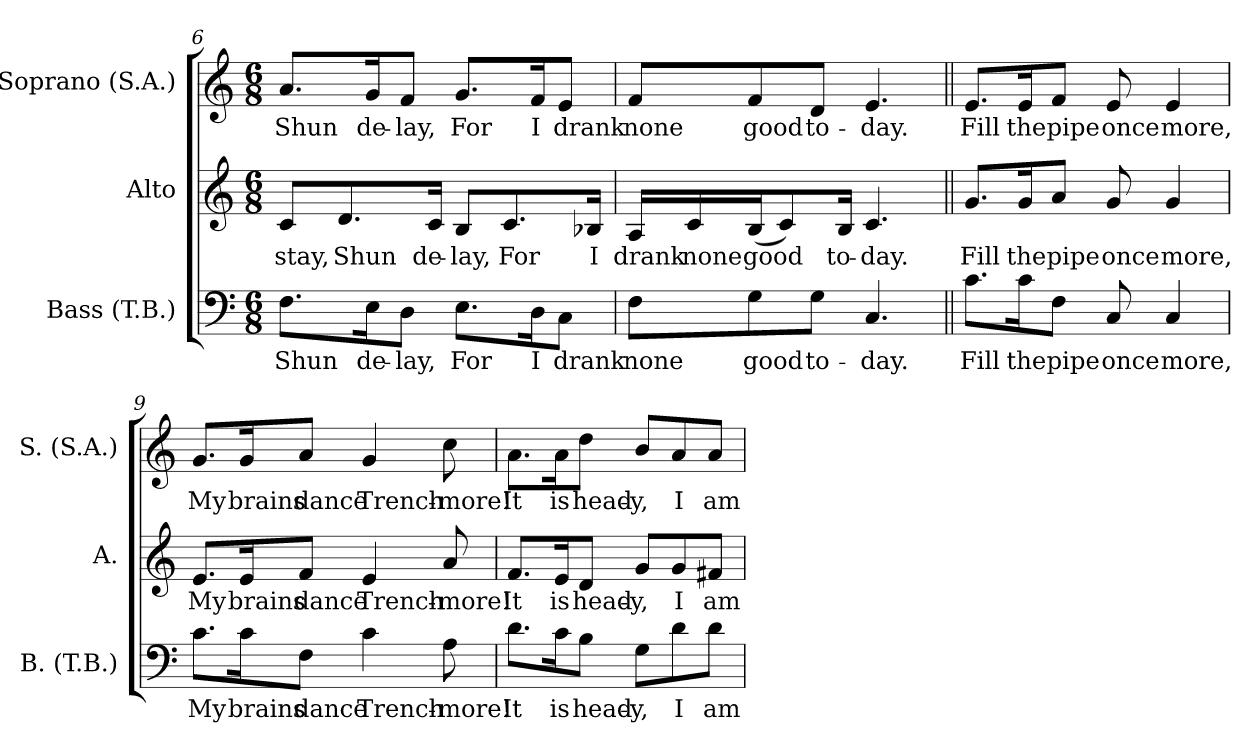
**kern	**text	**kern	**text	**kern	**text
*part3	*part3	*part2	*part2	*part1	*part1
*staff3	*staff3	*staff2	*staff2	*staff1	*staff1
*I"Bass (T.B.)	*	*I"Alto	*	*I"Soprano (S.A.)	*
*I'B. (T.B.)	*	*I'A.	*	*I'S. (S.A.)	*
*clefF4	*	*clefG2	*	*clefG2	*
*k[]	*	*k[]	*	*k[]	*
*C:	*	*C:	*	*C:	*
*M6/8	*	*M6/8	*	*M6/8	*
=6	=6	=6	=6	=6	=6
!	!LO:LY:b:color=#000000	!	!	!	!
!	!	!	!LO:LY:b:color=#000000	!	!
!	!	!	!	!	!LO:LY:b:color=#000000
8.Fi\L	Shun	8ci/L	stay,	8.ai/L	Shun
!	!	!	!LO:LY:b:color=#000000	!	!
.	.	8.di/	Shun	.	.
!	!LO:LY:b:color=#000000	!	!	!	!
!	!	!	!	!	!LO:LY:b:color=#000000
16Ei\K	de-	.	.	16gi/K	de-
!	!LO:LY:b:color=#000000	!	!	!	!
!	!	!	!	!	!LO:LY:b:color=#000000
8Di\J	-lay,	.	.	8fi/J	-lay,
!	!	!	!LO:LY:b:color=#000000	!	!
.	.	16ci/Jk	de-	.	.
!	!LO:LY:b:color=#000000	!	!	!	!
!	!	!	!LO:LY:b:color=#000000	!	!
!	!	!	!	!	!LO:LY:b:color=#000000
8.Ei\L	For	8Bi/L	-lay,	8.gi/L	For
!	!	!	!LO:LY:b:color=#000000	!	!
.	.	8.ci/	For	.	.
!	!LO:LY:b:color=#000000	!	!	!	!
!	!	!	!	!	!LO:LY:b:color=#000000
16Di\K	I	.	.	16fi/K	I
!	!LO:LY:b:color=#000000	!	!	!	!
!	!	!	!	!	!LO:LY:b:color=#000000
8Ci\J	drank	.	.	8ei/J	drank
!	!	!	!LO:LY:b:color=#000000	!	!
.	.	16B-Xi/Jk	I	.	.
=7	=7	=7	=7	=7	=7
!	!LO:LY:b:color=#000000	!	!	!	!
!	!	!	!LO:LY:b:color=#000000	!	!
!	!	!	!	!	!LO:LY:b:color=#000000
8Fi\L	none	16Ai/LL	drank	8fi/L	none
!	!	!	!LO:LY:b:color=#000000	!	!
.	.	16ci/	none	.	.
!	!LO:LY:b:color=#000000	!	!	!	!
!	!	!	!LO:LY:b:color=#000000	!	!
!	!	!	!	!	!LO:LY:b:color=#000000
8Gi\	good	(16Bi/J	good	8fi/	good
.	.	8ci/)	.	.	.
!	!LO:LY:b:color=#000000	!	!	!	!
!	!	!	!	!	!LO:LY:b:color=#000000
8Gi\J	to-	.	.	8di/J	to-
!	!	!	!LO:LY:b:color=#000000	!	!
.	.	16Bi/Jk	to-	.	.
!	!LO:LY:b:color=#000000	!	!	!	!
!	!	!	!LO:LY:b:color=#000000	!	!
!	!	!	!	!	!LO:LY:b:color=#000000
4.Ci/	-day.	4.ci/	-day.	4.ei/	-day.
=8||	=8||	=8||	=8||	=8||	=8||
!	!LO:LY:b:color=#000000	!	!	!	!
!	!	!	!LO:LY:b:color=#000000	!	!
!	!	!	!	!	!LO:LY:b:color=#000000
8.ci\L	Fill	8.gi/L	Fill	8.ei/L	Fill
!	!LO:LY:b:color=#000000	!	!	!	!
!	!	!	!LO:LY:b:color=#000000	!	!
!	!	!	!	!	!LO:LY:b:color=#000000
16ci\K	the	16gi/K	the	16ei/K	the
!	!LO:LY:b:color=#000000	!	!	!	!
!	!	!	!LO:LY:b:color=#000000	!	!
!	!	!	!	!	!LO:LY:b:color=#000000
8Fi\J	pipe	8ai/J	pipe	8fi/J	pipe
!	!LO:LY:b:color=#000000	!	!	!	!
!	!	!	!LO:LY:b:color=#000000	!	!
!	!	!	!	!	!LO:LY:b:color=#000000
8Ci/	once	8gi/	once	8ei/	once
!	!LO:LY:b:color=#000000	!	!	!	!
!	!	!	!LO:LY:b:color=#000000	!	!
!	!	!	!	!	!LO:LY:b:color=#000000
4Ci/	more,	4gi/	more,	4ei/	more,
!!LO:LB:g=z
=9	=9	=9	=9	=9	=9
!	!LO:LY:b:color=#000000	!	!	!	!
!	!	!	!LO:LY:b:color=#000000	!	!
!	!	!	!	!	!LO:LY:b:color=#000000
8.ci\L	My	8.ei/L	My	8.gi/L	My
!	!LO:LY:b:color=#000000	!	!	!	!
!	!	!	!LO:LY:b:color=#000000	!	!
!	!	!	!	!	!LO:LY:b:color=#000000
16ci\K	brains	16ei/K	brains	16gi/K	brains
!	!LO:LY:b:color=#000000	!	!	!	!
!	!	!	!LO:LY:b:color=#000000	!	!
!	!	!	!	!	!LO:LY:b:color=#000000
8Fi\J	dance	8fi/J	dance	8ai/J	dance
!	!LO:LY:b:color=#000000	!	!	!	!
!	!	!	!LO:LY:b:color=#000000	!	!
!	!	!	!	!	!LO:LY:b:color=#000000
4ci\	Trench-	4ei/	Trench-	4gi/	Trench-
!	!LO:LY:b:color=#000000	!	!	!	!
!	!	!	!LO:LY:b:color=#000000	!	!
!	!	!	!	!	!LO:LY:b:color=#000000
8Ai\	-more!	8ai/	-more!	8cci\	-more!
=10	=10	=10	=10	=10	=10
!	!LO:LY:b:color=#000000	!	!	!	!
!	!	!	!LO:LY:b:color=#000000	!	!
!	!	!	!	!	!LO:LY:b:color=#000000
8.di\L	It	8.fi/L	It	8.ai\L	It
!	!LO:LY:b:color=#000000	!	!	!	!
!	!	!	!LO:LY:b:color=#000000	!	!
!	!	!	!	!	!LO:LY:b:color=#000000
16ci\K	is	16ei/K	is	16ai\K	is
!	!LO:LY:b:color=#000000	!	!	!	!
!	!	!	!LO:LY:b:color=#000000	!	!
!	!	!	!	!	!LO:LY:b:color=#000000
8Bi\J	head-	8di/J	head-	8ddi\J	head-
!	!LO:LY:b:color=#000000	!	!	!	!
!	!	!	!LO:LY:b:color=#000000	!	!
!	!	!	!	!	!LO:LY:b:color=#000000
8Gi\L	-y,	8gi/L	-y,	8bi/L	-y,
!	!LO:LY:b:color=#000000	!	!	!	!
!	!	!	!LO:LY:b:color=#000000	!	!
!	!	!	!	!	!LO:LY:b:color=#000000
8di\	I	8gi/	I	8ai/	I
!	!LO:LY:b:color=#000000	!	!	!	!
!	!	!	!LO:LY:b:color=#000000	!	!
!	!	!	!	!	!LO:LY:b:color=#000000
8di\J	am	8f#Xi/J	am	8ai/J	am
=	=	=	=	=	=
*-	*-	*-	*-	*-	*-
